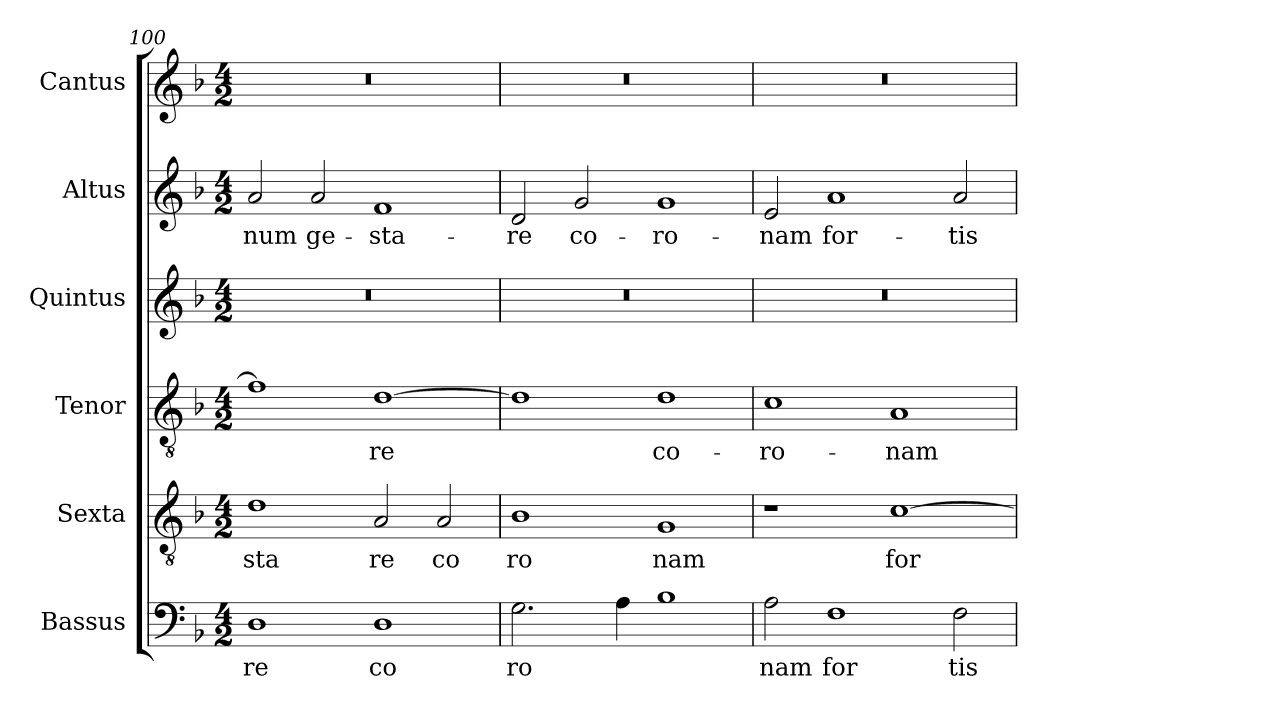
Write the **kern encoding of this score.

**kern	**text	**kern	**text	**kern	**text	**kern	**kern	**text	**kern
*part6	*part6	*part5	*part5	*part4	*part4	*part3	*part2	*part2	*part1
*staff6	*staff6	*staff5	*staff5	*staff4	*staff4	*staff3	*staff2	*staff2	*staff1
*I"Bassus	*	*I"Sexta	*	*I"Tenor	*	*I"Quintus	*I"Altus	*	*I"Cantus
*I'Bassus	*	*I'Sexta	*	*I'Tenor	*	*I'Quintus	*I'Altus	*	*I'Cantus
*clefF4	*	*clefGv2	*	*clefGv2	*	*clefG2	*clefG2	*	*clefG2
*k[b-]	*	*k[b-]	*	*k[b-]	*	*k[b-]	*k[b-]	*	*k[b-]
*F:	*	*F:	*	*F:	*	*F:	*F:	*	*F:
*M4/2	*	*M4/2	*	*M4/2	*	*M4/2	*M4/2	*	*M4/2
=100	=100	=100	=100	=100	=100	=100	=100	=100	=100
!	!LO:LY:b:cj	!	!LO:LY:b:cj	!	!	!	!	!LO:LY:b:cj	!
1D	re	1d	sta	1f]	.	0r	2a/	-num	0r
!	!	!	!	!	!	!	!	!LO:LY:b:cj	!
.	.	.	.	.	.	.	2a/	ge-	.
!	!LO:LY:b:cj	!	!LO:LY:b:cj	!	!LO:LY:b:cj	!	!	!LO:LY:b:cj	!
1D	co	2A/	re	[>1d	-re	.	1f	-sta-	.
!	!	!	!LO:LY:b:cj	!	!	!	!	!	!
.	.	2A/	co	.	.	.	.	.	.
=101	=101	=101	=101	=101	=101	=101	=101	=101	=101
!	!LO:LY:b:cj	!	!LO:LY:b:cj	!	!	!	!	!LO:LY:b:cj	!
2.G\	ro	1B-	ro	1d]	.	0r	2d/	-re	0r
!	!	!	!	!	!	!	!	!LO:LY:b:cj	!
.	.	.	.	.	.	.	2g/	co-	.
4A\	.	.	.	.	.	.	.	.	.
!	!	!	!LO:LY:b:cj	!	!LO:LY:b:cj	!	!	!LO:LY:b:cj	!
1B-	.	1G	nam	1d	co-	.	1g	-ro-	.
=102	=102	=102	=102	=102	=102	=102	=102	=102	=102
!	!LO:LY:b:cj	!	!	!	!LO:LY:b:cj	!	!	!LO:LY:b:cj	!
2A\	nam	1r	.	1c	-ro-	0r	2e/	-nam	0r
!	!LO:LY:b:cj	!	!	!	!	!	!	!LO:LY:b:cj	!
1F	for	.	.	.	.	.	1a	for-	.
!	!	!	!LO:LY:b:cj	!	!LO:LY:b:cj	!	!	!	!
.	.	[>1c	for	1A	-nam	.	.	.	.
!	!LO:LY:b:cj	!	!	!	!	!	!	!LO:LY:b:cj	!
2F\	tis	.	.	.	.	.	2a/	-tis	.
=	=	=	=	=	=	=	=	=	=
*-	*-	*-	*-	*-	*-	*-	*-	*-	*-
